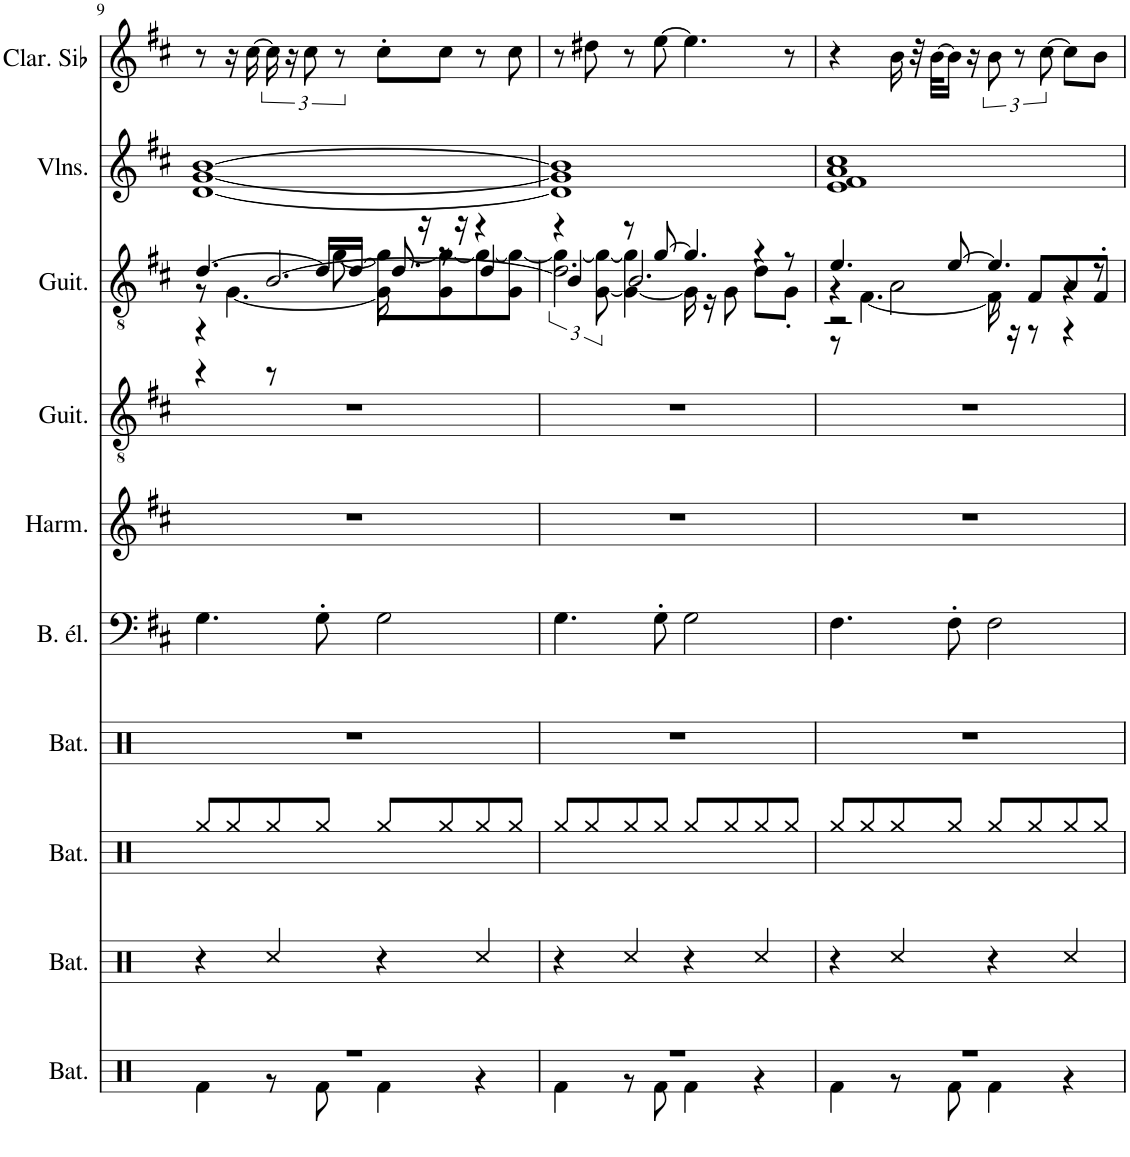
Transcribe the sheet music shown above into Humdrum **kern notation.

**kern	**kern	**kern	**kern	**kern	**kern	**kern	**kern	**kern	**kern
*part10	*part9	*part8	*part7	*part6	*part5	*part4	*part3	*part2	*part1
*staff10	*staff9	*staff8	*staff7	*staff6	*staff5	*staff4	*staff3	*staff2	*staff1
*I"Batterie, Drums	*I"Batterie, Drums	*I"Batterie, Drums	*I"Batterie, Drums	*I"Basse électrique, Electric Bass (finger)	*I"Harmonica, Harmonica	*I"Guitare acoustique, Electric Guitar (jazz)	*I"Guitare acoustique, Electric Guitar (jazz)	*I"Violons, String Ensemble 1	*I"Clarinette en Sib
*I'Bat.	*I'Bat.	*I'Bat.	*I'Bat.	*I'B. él.	*I'Harm.	*I'Guit.	*I'Guit.	*I'Vlns.	*I'Clar. Sib
!!LO:PB:g=z
*clefX	*clefX	*clefX	*clefX	*clefF4	*clefG2	*clefGv2	*clefGv2	*clefG2	*clefG2
*	*	*	*	*Trd7c12	*	*	*	*	*Trd1c2
*k[]	*k[]	*k[]	*k[]	*k[f#c#]	*k[f#c#]	*k[f#c#]	*k[f#c#]	*k[f#c#]	*k[f#c#]
*M4/4	*M4/4	*M4/4	*M4/4	*M4/4	*M4/4	*M4/4	*M4/4	*M4/4	*M4/4
=9	=9	=9	=9	=9	=9	=9	=9	=9	=9
*^	*	*	*	*	*	*	*^	*	*
*	*	*	*	*	*	*	*	*	*^	*	*
*	*	*	*	*	*	*	*	*	*	*^	*	*
1r	4Rf\	4r	8Rgg/L	1r	4.G\	1r	1r	[4.d/	8r	4r	4r	[1d [1g [1b	8r
.	.	.	8Rgg/	.	.	.	.	.	[4.G\	.	.	.	16r
.	.	.	.	.	.	.	.	.	.	.	.	.	[16cc#\
.	8r	4Rcc/	8Rgg/	.	.	.	.	.	.	[2.B/	8r	.	24cc#\]
.	.	.	.	.	.	.	.	.	.	.	.	.	24r
.	.	.	.	.	.	.	.	.	.	.	.	.	12cc#\
.	8Rf\	.	8Rgg/J	.	8G'\	.	.	16d/LL]	.	.	[8g\	.	.
.	.	.	.	.	.	.	.	.	.	.	.	.	12r
.	.	.	.	.	.	.	.	[16d/JJ	.	.	.	.	.
.	4Rf\	4r	8Rgg/L	.	2G\	.	.	8.d/]	16G\]	.	8g\L_	.	8cc#'\L
.	.	.	.	.	.	.	.	.	16r	.	.	.	.
.	.	.	8Rgg/	.	.	.	.	.	8r	.	8G\ 8g\_	.	8cc#\J
.	.	.	.	.	.	.	.	16r	.	.	.	.	.
.	4r	4Rcc/	8Rgg/	.	.	.	.	4d/	4r	.	8g\_	.	8r
.	.	.	8Rgg/J	.	.	.	.	.	.	.	8G\ 8g\_J	.	8cc#\
=10	=10	=10	=10	=10	=10	=10	=10	=10	=10	=10	=10	=10	=10
1r	4Rf\	4r	8Rgg/L	1r	4.G\	1r	1r	4r	2.d\	4B/]	6g\_	1d] 1g] 1b]	8r
.	.	.	8Rgg/	.	.	.	.	.	.	.	.	.	8dd#X\
.	.	.	.	.	.	.	.	.	.	.	[12G\ 12g\_	.	.
.	8r	4Rcc/	8Rgg/	.	.	.	.	8r	.	2.B/	4G\_ 4g\]	.	8r
.	8Rf\	.	8Rgg/J	.	8G'\	.	.	[8g/	.	.	.	.	[8ee\
.	4Rf\	4r	8Rgg/L	.	2G\	.	.	4.g/]	.	.	16G\]	.	4.ee\]
.	.	.	.	.	.	.	.	.	.	.	16r	.	.
.	.	.	8Rgg/	.	.	.	.	.	.	.	8G\	.	.
.	4r	4Rcc/	8Rgg/	.	.	.	.	.	4r	.	8d\L	.	.
.	.	.	8Rgg/J	.	.	.	.	8r	.	.	8G'\J	.	8r
=11	=11	=11	=11	=11	=11	=11	=11	=11	=11	=11	=11	=11	=11
1r	4Rf\	4r	8Rgg/L	1r	4.F#\	1r	1r	4.e/	4r	2r	8r	1e 1f# 1a 1cc#	4r
.	.	.	8Rgg/	.	.	.	.	.	.	.	[4.F#\	.	.
.	8r	4Rcc/	8Rgg/	.	.	.	.	.	2A\	.	.	.	16b\
.	.	.	.	.	.	.	.	.	.	.	.	.	32r
.	.	.	.	.	.	.	.	.	.	.	.	.	[32b\KLL
.	8Rf\	.	8Rgg/J	.	8F#'\	.	.	[8e/	.	.	.	.	16b\JJ]
.	.	.	.	.	.	.	.	.	.	.	.	.	16r
.	4Rf\	4r	8Rgg/L	.	2F#\	.	.	4.e/]	.	8r	16F#\]	.	12b\
.	.	.	.	.	.	.	.	.	.	.	16r	.	.
.	.	.	.	.	.	.	.	.	.	.	.	.	12r
.	.	.	8Rgg/	.	.	.	.	.	.	8F#/L	8r	.	.
.	.	.	.	.	.	.	.	.	.	.	.	.	[12cc#\
.	4r	4Rcc/	8Rgg/	.	.	.	.	.	4r	8A/	4r	.	8cc#\L]
.	.	.	8Rgg/J	.	.	.	.	8r	.	8F#'/J	.	.	8b\J
*v	*v	*	*	*	*	*	*	*v	*v	*v	*v	*	*
=	=	=	=	=	=	=	=	=	=
*-	*-	*-	*-	*-	*-	*-	*-	*-	*-
